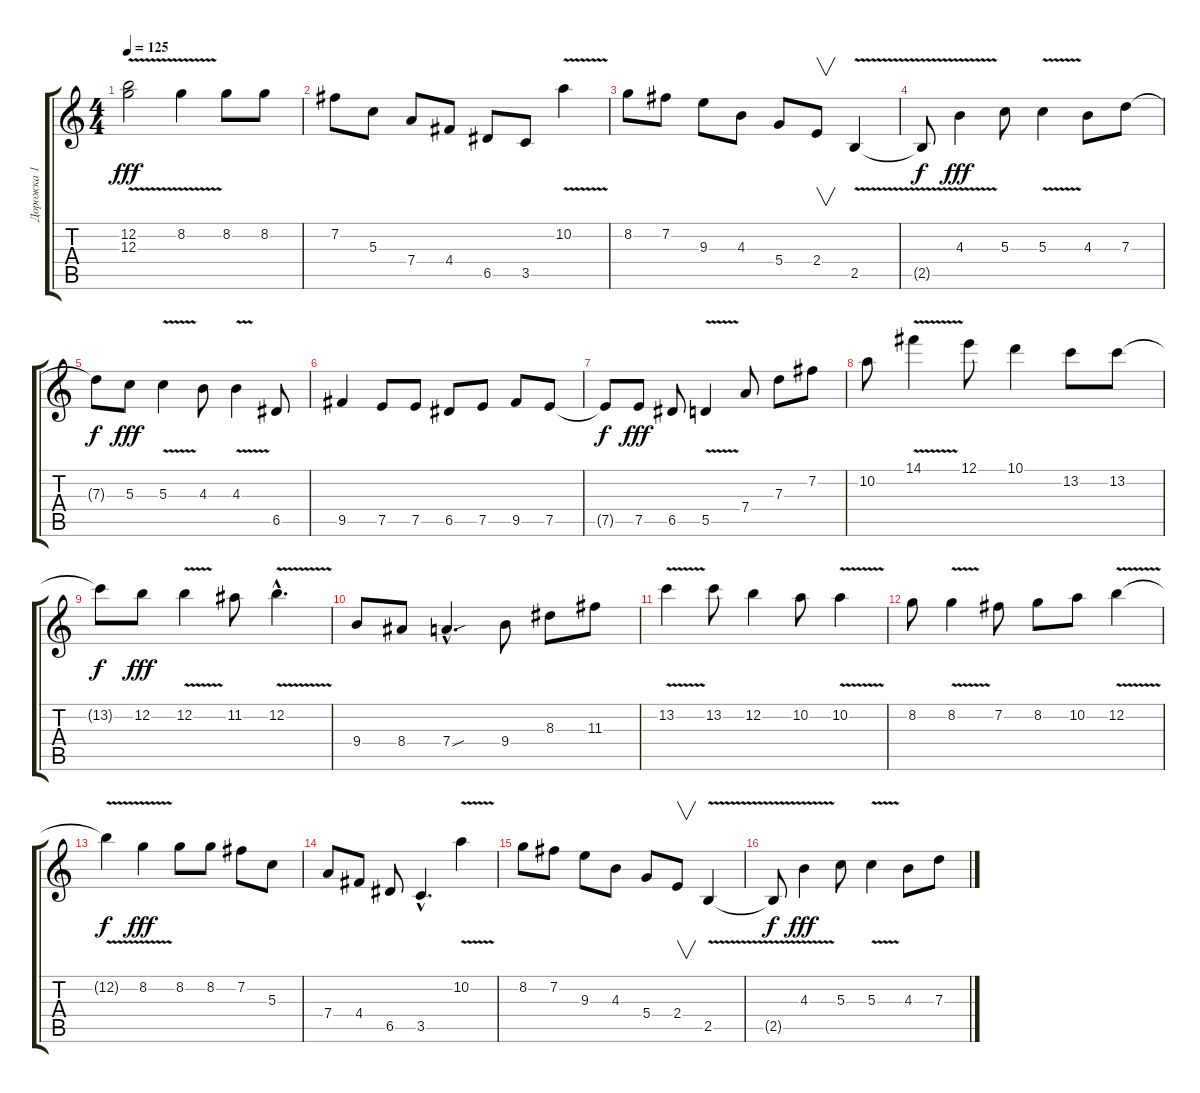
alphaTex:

\track ("Дорожка 1" "Дорожка 1") {instrument acousticguitarsteel}
\staff {score tabs}
\tuning (E4 B3 G3 D3 A2 E2) {hide}
\ts (4 4)
\tempo 125
\clef g2
\ks c
(12.2{v} 12.3).2{dy fff} 8.2{v}.4 8.2.8 8.2.8 |
7.2.8 5.3.8 7.4.8 4.4.8 6.5.8 3.5.8 10.2{v}.4 |
8.2.8 7.2.8 9.3.8 4.3.8 5.4.8 2.4.8{v} 2.5{v}.4 |
2.5{t}.8{dy f} 4.3{v}.4{dy fff} 5.3.8 5.3{v}.4 4.3.8 7.3.8 |
7.3{t}.8{dy f} 5.3.8{dy fff} 5.3{v}.4 4.3.8 4.3{v}.4 6.5.8 |
9.5.4 7.5.8 7.5.8 6.5.8 7.5.8 9.5.8 7.5.8 |
7.5{t}.8{dy f} 7.5.8{dy fff} 6.5.8 5.5{v}.4 7.4.8 7.3.8 7.2.8 |
10.2.8 14.1{v}.4 12.1.8 10.1.4 13.2.8 13.2.8 |
13.2{t}.8{dy f} 12.2.8{dy fff} 12.2{v}.4 11.2.8 12.2{v hac}.4{d} |
9.4.8 8.4.8 7.4{sou hac}.4{d} 9.4.8 8.3.8 11.3.8 |
13.2{v}.4 13.2.8 12.2.4 10.2.8 10.2{v}.4 |
8.2.8 8.2{v}.4 7.2.8 8.2.8 10.2.8 12.2{v}.4 |
12.2{t}.4{dy f} 8.2{v}.4{dy fff} 8.2.8 8.2.8 7.2.8 5.3.8 |
7.4.8 4.4.8 6.5.8 3.5{hac}.4{d} 10.2{v}.4 |
8.2.8 7.2.8 9.3.8 4.3.8 5.4.8 2.4.8{v} 2.5{v}.4 |
2.5{t}.8{dy f} 4.3{v}.4{dy fff} 5.3.8 5.3{v}.4 4.3.8 7.3.8
